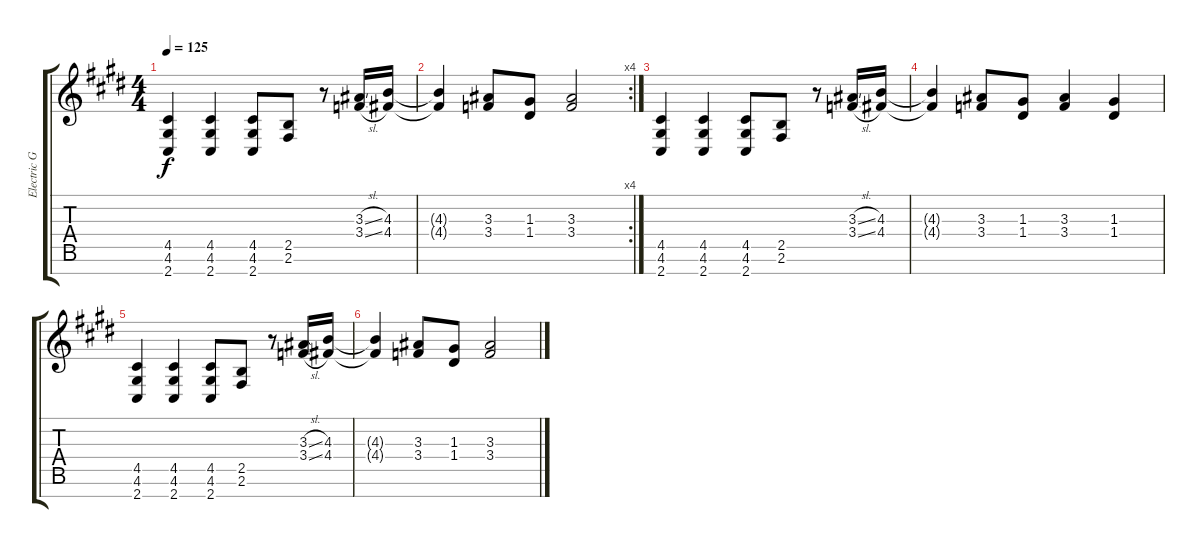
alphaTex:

\track ("Electric Guitar" "Electric G") {instrument distortionguitar}
\staff {score tabs}
\tuning (E4 B3 G3 D3 A2 E2 B1) {hide}
\ts (4 4)
\tempo 125
\clef g2
\ks e
(4.5 4.6 2.7).4{dy f} (4.5 4.6 2.7).4 (4.5 4.6 2.7).8 (2.5 2.6).8 r.8 (3.3{sl} 3.4{sl}).16 (4.3 4.4).16 |
\rc 4
(4.3{t} 4.4{t}).4 (3.3 3.4).8 (1.3 1.4).8 (3.3 3.4).2 |
(4.5 4.6 2.7).4{volume 0} (4.5 4.6 2.7).4 (4.5 4.6 2.7).8 (2.5 2.6).8 r.8 (3.3{sl} 3.4{sl}).16 (4.3 4.4).16 |
(4.3{t} 4.4{t}).4 (3.3 3.4).8 (1.3 1.4).8 (3.3 3.4).4 (1.3 1.4).4 |
(4.5 4.6 2.7).4 (4.5 4.6 2.7).4 (4.5 4.6 2.7).8 (2.5 2.6).8 r.8 (3.3{sl} 3.4{sl}).16 (4.3 4.4).16 |
(4.3{t} 4.4{t}).4 (3.3 3.4).8 (1.3 1.4).8 (3.3 3.4).2
